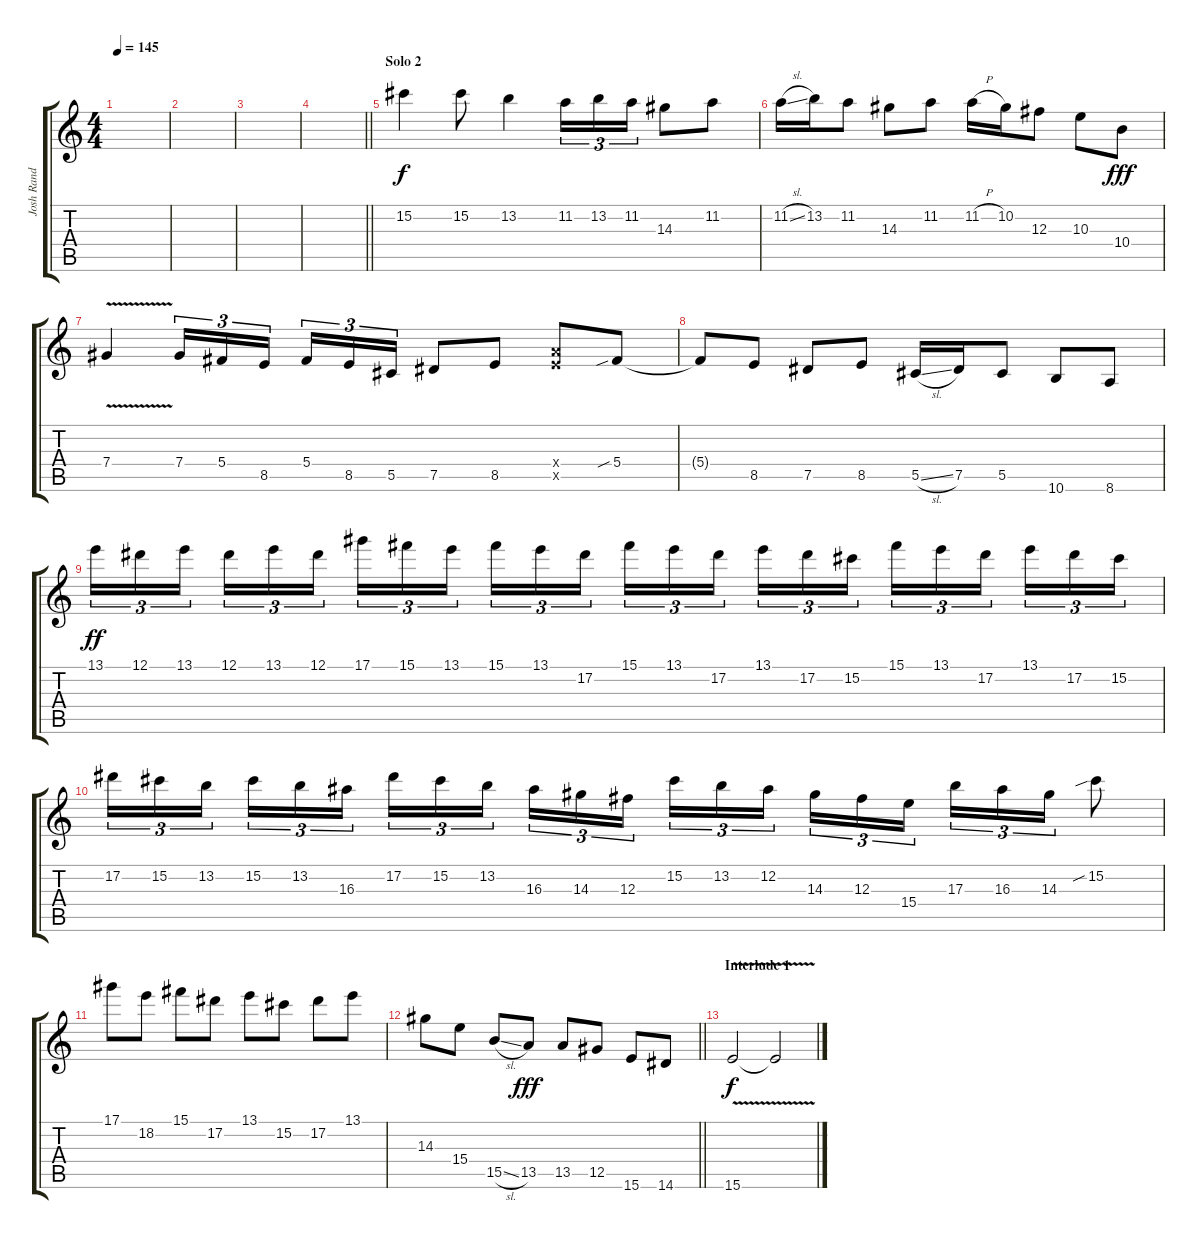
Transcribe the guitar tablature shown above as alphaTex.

\track ("Josh Rand Solo" "Josh Rand ") {instrument distortionguitar}
\staff {score tabs}
\tuning (Eb4 Bb3 Gb3 Db3 Ab2 Db2) {hide}
\ts (4 4)
\tempo 145
\clef g2
\ks c
|
|
|
\barLineRight lightlight
|
\section ("" "Solo 2")
15.2.4{volume 15} 15.2.8 13.2.4 11.2.16{tu (3 2)} 13.2.16{tu (3 2)} 11.2.16{tu (3 2)} 14.3.8 11.2.8 |
11.2{sl}.16 13.2.16 11.2.8 14.3.8 11.2.8 11.2{h}.16 10.2.16 12.3.8 10.3.8 10.4.8{dy fff} |
7.4{v}.4 7.4.16{tu (3 2)} 5.4.16{tu (3 2)} 8.5.16{tu (3 2) beam splitsecondary} 5.4.16{tu (3 2)} 8.5.16{tu (3 2)} 5.5.16{tu (3 2)} 7.5.8 8.5.8 (8.4{x} 8.5{x}).8 5.4{sib}.8 |
5.4{t}.8 8.5.8 7.5.8 8.5.8 5.5{sl}.16 7.5.16 5.5.8 10.6.8 8.6.8 |
13.1.16{tu (3 2) dy ff} 12.1.16{tu (3 2)} 13.1.16{tu (3 2) beam splitsecondary} 12.1.16{tu (3 2)} 13.1.16{tu (3 2)} 12.1.16{tu (3 2)} 17.1.16{tu (3 2)} 15.1.16{tu (3 2)} 13.1.16{tu (3 2) beam splitsecondary} 15.1.16{tu (3 2)} 13.1.16{tu (3 2)} 17.2.16{tu (3 2)} 15.1.16{tu (3 2)} 13.1.16{tu (3 2)} 17.2.16{tu (3 2) beam splitsecondary} 13.1.16{tu (3 2)} 17.2.16{tu (3 2)} 15.2.16{tu (3 2)} 15.1.16{tu (3 2)} 13.1.16{tu (3 2)} 17.2.16{tu (3 2) beam splitsecondary} 13.1.16{tu (3 2)} 17.2.16{tu (3 2)} 15.2.16{tu (3 2)} |
17.2.16{tu (3 2)} 15.2.16{tu (3 2)} 13.2.16{tu (3 2) beam splitsecondary} 15.2.16{tu (3 2)} 13.2.16{tu (3 2)} 16.3.16{tu (3 2)} 17.2.16{tu (3 2)} 15.2.16{tu (3 2)} 13.2.16{tu (3 2) beam splitsecondary} 16.3.16{tu (3 2)} 14.3.16{tu (3 2)} 12.3.16{tu (3 2)} 15.2.16{tu (3 2)} 13.2.16{tu (3 2)} 12.2.16{tu (3 2) beam splitsecondary} 14.3.16{tu (3 2)} 12.3.16{tu (3 2)} 15.4.16{tu (3 2)} 17.3.16{tu (3 2)} 16.3.16{tu (3 2)} 14.3.16{tu (3 2)} 15.2{sib}.8 |
17.1.8 18.2.8 15.1.8 17.2.8 13.1.8 15.2.8 17.2.8 13.1.8 |
\barLineRight lightlight
14.3.8 15.4.8 15.5{sl}.8 13.5.8{dy fff} 13.5.8 12.5.8 15.6.8 14.6.8 |
\section ("" "Interlude 1")
15.6{v}.2{dy f} 15.6{t}.2{volume 0}
